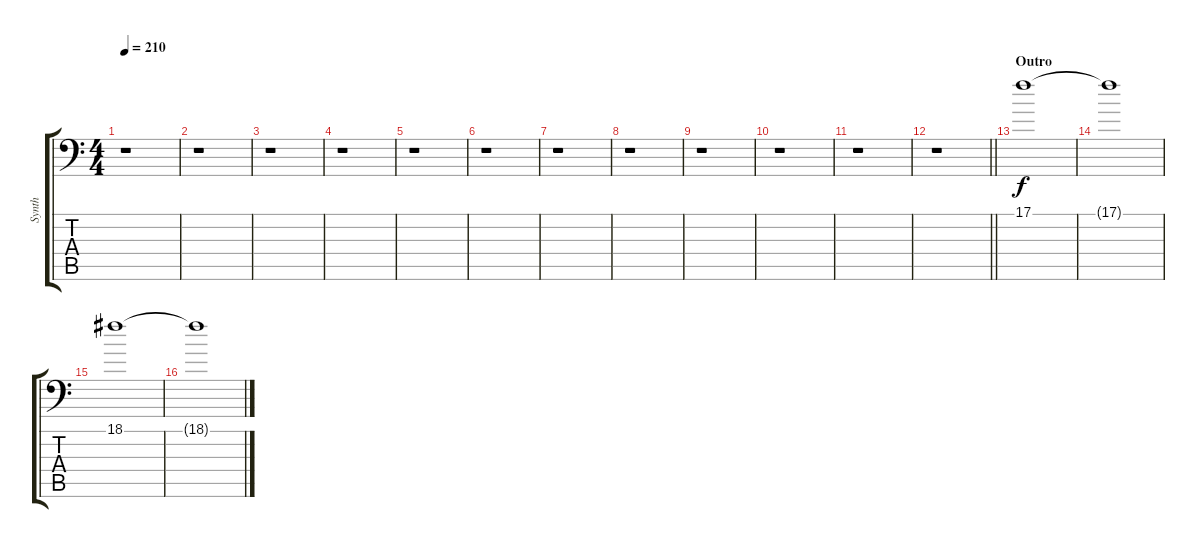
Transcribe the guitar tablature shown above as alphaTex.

\track ("Synth" "Synth") {instrument stringensemble2}
\staff {score tabs}
\tuning (C4 G3 Eb3 Bb2 F2 Bb1) {hide}
\ts (4 4)
\tempo 210
\clef f4
\ks c
r.1{dy f} |
r.1 |
r.1 |
r.1 |
r.1 |
r.1 |
r.1 |
r.1 |
r.1 |
r.1 |
r.1 |
\barLineRight lightlight
r.1 |
\section ("" "Outro")
17.1.1 |
17.1{t}.1 |
18.1.1 |
18.1{t}.1
